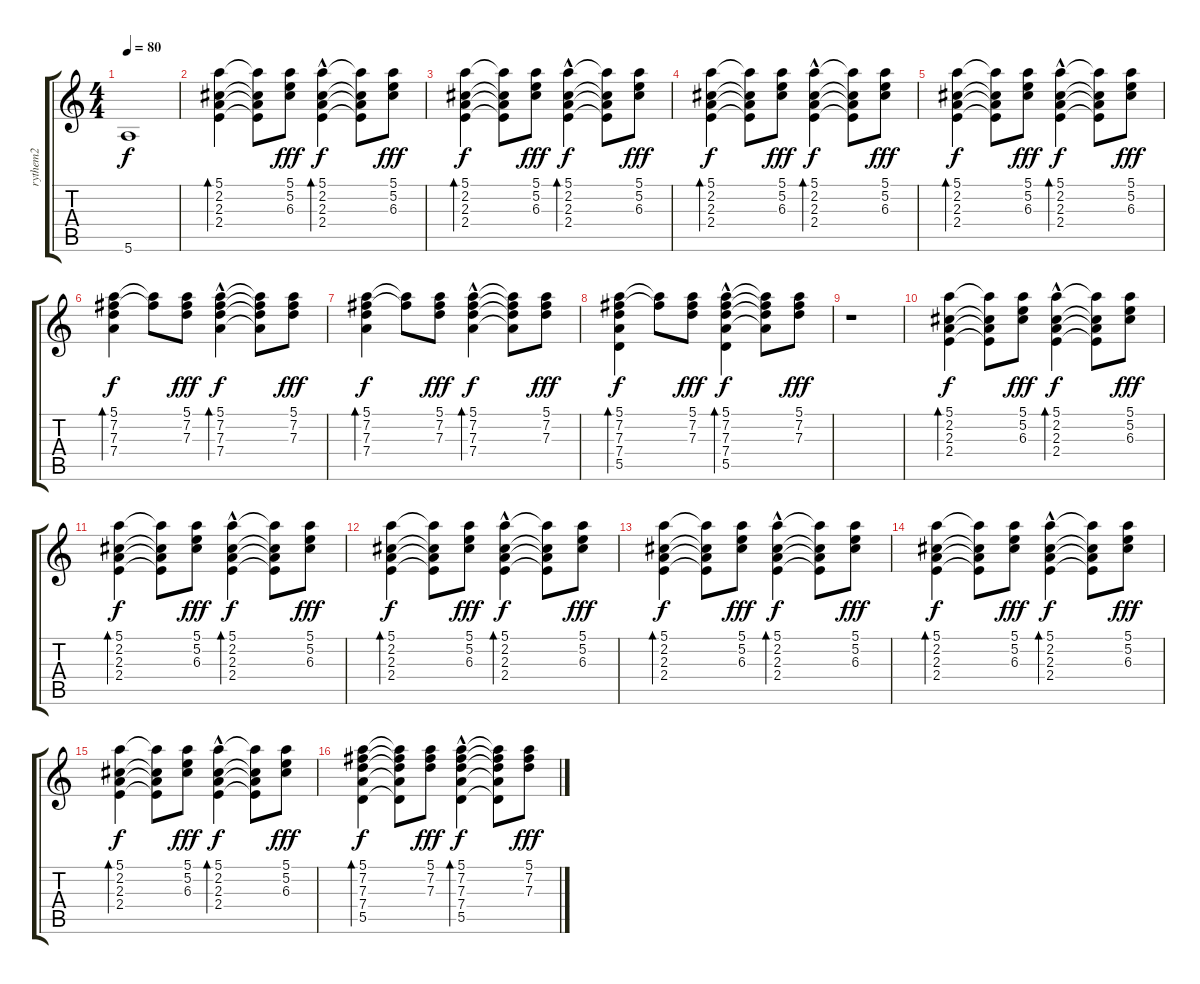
\track ("rythem2" "rythem2") {instrument electricguitarclean}
\staff {score tabs}
\tuning (E4 B3 G3 D3 A2 E2) {hide}
\ts (4 4)
\tempo 80
\clef g2
\ks c
5.6{t}.1{dy f} |
(5.1 2.2 2.3 2.4).4{bd 60 instrument electricguitarclean} (5.1{t} 2.2{t} 2.3{t} 2.4{t}).8 (5.1 5.2 6.3).8{dy fff} (5.1 2.2 2.3 2.4{hac}).4{bd 60 dy f} (5.1{t} 2.2{t} 2.3{t} 2.4{t}).8 (5.1 5.2 6.3).8{dy fff} |
(5.1 2.2 2.3 2.4).4{bd 60 dy f} (5.1{t} 2.2{t} 2.3{t} 2.4{t}).8 (5.1 5.2 6.3).8{dy fff} (5.1 2.2 2.3 2.4{hac}).4{bd 60 dy f} (5.1{t} 2.2{t} 2.3{t} 2.4{t}).8 (5.1 5.2 6.3).8{dy fff} |
(5.1 2.2 2.3 2.4).4{bd 60 dy f} (5.1{t} 2.2{t} 2.3{t} 2.4{t}).8 (5.1 5.2 6.3).8{dy fff} (5.1 2.2 2.3 2.4{hac}).4{bd 60 dy f} (5.1{t} 2.2{t} 2.3{t} 2.4{t}).8 (5.1 5.2 6.3).8{dy fff} |
(5.1 2.2 2.3 2.4).4{bd 60 dy f} (5.1{t} 2.2{t} 2.3{t} 2.4{t}).8 (5.1 5.2 6.3).8{dy fff} (5.1 2.2 2.3 2.4{hac}).4{bd 60 dy f} (5.1{t} 2.2{t} 2.3{t} 2.4{t}).8 (5.1 5.2 6.3).8{dy fff} |
(5.1 7.2 7.3 7.4).4{bd 60 dy f} (5.1{t} 7.2{t}).8 (5.1 7.2 7.3).8{dy fff} (5.1 7.2 7.3 7.4{hac}).4{bd 60 dy f} (5.1{t} 7.2{t} 7.3{t} 7.4{t}).8 (5.1 7.2 7.3).8{dy fff} |
(5.1 7.2 7.3 7.4).4{bd 60 dy f} (5.1{t} 7.2{t}).8 (5.1 7.2 7.3).8{dy fff} (5.1 7.2 7.3 7.4{hac}).4{bd 60 dy f} (5.1{t} 7.2{t} 7.3{t} 7.4{t}).8 (5.1 7.2 7.3).8{dy fff} |
(5.1 7.2 7.3 7.4 5.5).4{bd 60 dy f} (5.1{t} 7.2{t}).8 (5.1 7.2 7.3).8{dy fff} (5.1 7.2 7.3 7.4{hac} 5.5).4{bd 60 dy f} (5.1{t} 7.2{t} 7.3{t} 7.4{t}).8 (5.1 7.2 7.3).8{dy fff} |
r.1 |
(5.1 2.2 2.3 2.4).4{bd 60 dy f} (5.1{t} 2.2{t} 2.3{t} 2.4{t}).8 (5.1 5.2 6.3).8{dy fff} (5.1 2.2 2.3 2.4{hac}).4{bd 60 dy f} (5.1{t} 2.2{t} 2.3{t} 2.4{t}).8 (5.1 5.2 6.3).8{dy fff} |
(5.1 2.2 2.3 2.4).4{bd 60 dy f} (5.1{t} 2.2{t} 2.3{t} 2.4{t}).8 (5.1 5.2 6.3).8{dy fff} (5.1 2.2 2.3 2.4{hac}).4{bd 60 dy f} (5.1{t} 2.2{t} 2.3{t} 2.4{t}).8 (5.1 5.2 6.3).8{dy fff} |
(5.1 2.2 2.3 2.4).4{bd 60 dy f} (5.1{t} 2.2{t} 2.3{t} 2.4{t}).8 (5.1 5.2 6.3).8{dy fff} (5.1 2.2 2.3 2.4{hac}).4{bd 60 dy f} (5.1{t} 2.2{t} 2.3{t} 2.4{t}).8 (5.1 5.2 6.3).8{dy fff} |
(5.1 2.2 2.3 2.4).4{bd 60 dy f} (5.1{t} 2.2{t} 2.3{t} 2.4{t}).8 (5.1 5.2 6.3).8{dy fff} (5.1 2.2 2.3 2.4{hac}).4{bd 60 dy f} (5.1{t} 2.2{t} 2.3{t} 2.4{t}).8 (5.1 5.2 6.3).8{dy fff} |
(5.1 2.2 2.3 2.4).4{bd 60 dy f} (5.1{t} 2.2{t} 2.3{t} 2.4{t}).8 (5.1 5.2 6.3).8{dy fff} (5.1 2.2 2.3 2.4{hac}).4{bd 60 dy f} (5.1{t} 2.2{t} 2.3{t} 2.4{t}).8 (5.1 5.2 6.3).8{dy fff} |
(5.1 2.2 2.3 2.4).4{bd 60 dy f} (5.1{t} 2.2{t} 2.3{t} 2.4{t}).8 (5.1 5.2 6.3).8{dy fff} (5.1 2.2 2.3 2.4{hac}).4{bd 60 dy f} (5.1{t} 2.2{t} 2.3{t} 2.4{t}).8 (5.1 5.2 6.3).8{dy fff} |
(5.1 7.2 7.3 7.4 5.5).4{bd 60 dy f} (5.1{t} 7.2{t} 7.3{t} 7.4{t} 5.5{t}).8 (5.1 7.2 7.3).8{dy fff} (5.1 7.2 7.3 7.4{hac} 5.5).4{bd 60 dy f} (5.1{t} 7.2{t} 7.3{t} 7.4{t} 5.5{t}).8 (5.1 7.2 7.3).8{dy fff}
